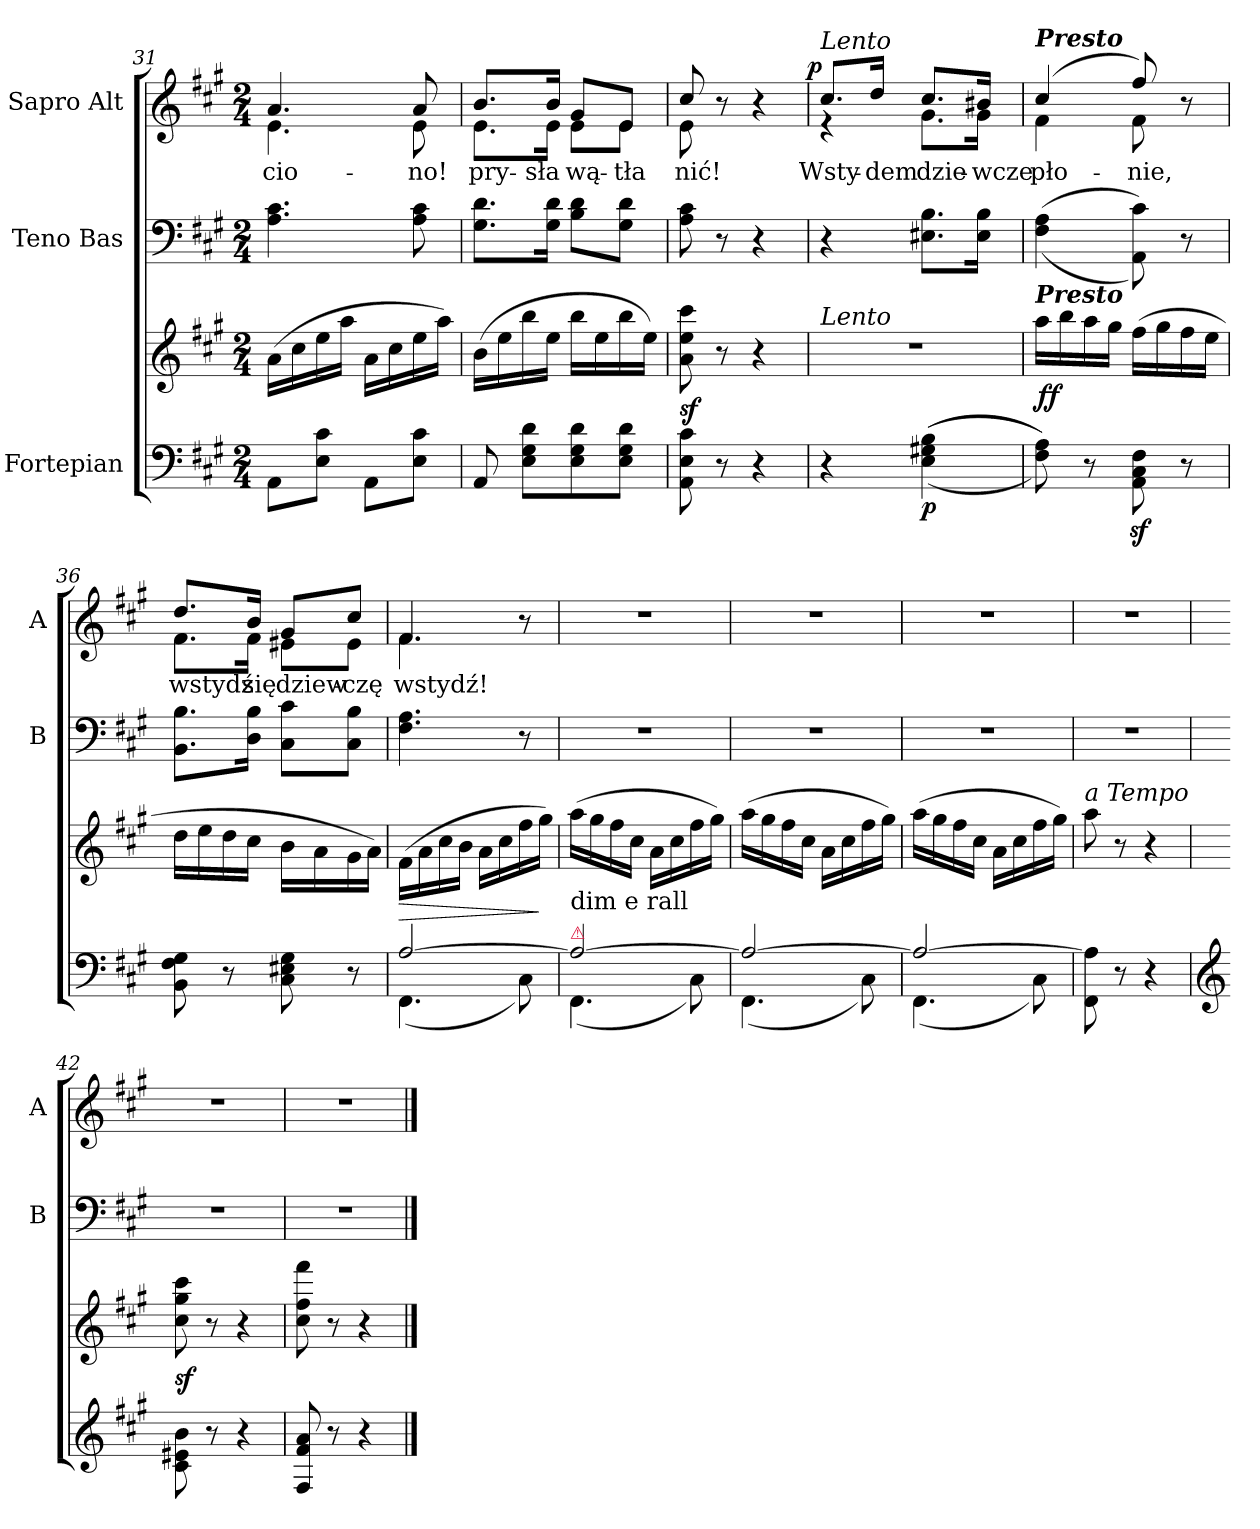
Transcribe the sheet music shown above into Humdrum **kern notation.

**kern	**kern	**dynam	**kern	**kern	**text	**dynam
*part3	*part3	*part3	*part2	*part1	*part1	*part1
*staff4	*staff3	*staff3/4	*staff2	*staff1	*staff1	*staff1
*I"Fortepian	*	*	*I"Teno Bas	*I"Sapro Alt	*	*
*	*	*	*I'B	*I'A	*	*
*clefF4	*clefG2	*	*clefF4	*clefG2	*	*
*k[f#c#g#]	*k[f#c#g#]	*	*k[f#c#g#]	*k[f#c#g#]	*	*
*M2/4	*M2/4	*	*M2/4	*M2/4	*	*
=31	=31	=31	=31	=31	=31	=31
*	*	*	*	*^	*	*
8AA\L	(16a\LL	.	4.A\ 4.c#\	4.a/	4.e\	-cio-	.
.	16cc#\	.	.	.	.	.	.
8E\ 8c#\J	16ee\	.	.	.	.	.	.
.	16aa\JJ	.	.	.	.	.	.
8AA\L	16a\LL	.	.	.	.	.	.
.	16cc#\	.	.	.	.	.	.
8E\ 8c#\J	16ee\	.	8A\ 8c#\	8a/	8e\	-no!	.
.	16aa\JJ)	.	.	.	.	.	.
=32	=32	=32	=32	=32	=32	=32	=32
8AA/	(16b\LL	.	8.G#\ 8.d\L	8.b/L	8.e\L	pry-	.
.	16ee\	.	.	.	.	.	.
8E\ 8G#\ 8d\L	16bb\	.	.	.	.	.	.
.	16ee\JJ	.	16G#\ 16d\Jk	16b/Jk	16e\Jk	-sła	.
8E\ 8G#\ 8d\	16bb\LL	.	8B\ 8d\L	8g#/L	8e\L	wą-	.
.	16ee\	.	.	.	.	.	.
8E\ 8G#\ 8d\J	16bb\	.	8G#\ 8d\J	8e/J	8e\J	-tła	.
.	16ee\JJ)	.	.	.	.	.	.
=33	=33	=33	=33	=33	=33	=33	=33
8AA\ 8E\ 8c#\	8a\ 8ee\ 8ccc#\	sf	8A\ 8c#\	8cc#/	8e\	nić!	.
8r	8r	.	8r	8r	8ryy	.	.
4r	4r	.	4r	4r	4ryy	.	.
=34	=34	=34	=34	=34	=34	=34	=34
!	!	!	!	!LO:TX:a:i:t=Lento	!	!	!
!	!LO:TX:a:i:t=Lento	!	!	!	!	!	!
!	!	!	!	!	!	!	!LO:DY:b:rj
4r	2r	.	4r	8.cc#/L	4r	Wsty-	p
.	.	.	.	16dd/Jk	.	-dem	.
!	!	!LO:DY:b=2	!	!	!	!	!
(<(>(>4E\ 4G#X\ 4B\	.	p	8.E#X\ 8.B\L	8.cc#/L	8.g#\L	dzie-	.
.	.	.	16E#\ 16B\Jk	16b#X/Jk	16g#\Jk	-wcze	.
=35	=35	=35	=35	=35	=35	=35	=35
!	!	!	!	!LO:TX:a:Bi:t=Presto	!	!	!
!	!LO:TX:a:Bi:t=Presto	!	!	!	!	!	!
8F#\ 8A\)))	16aa\LL	.	(<(>4F#\ 4A\	(4cc#/	4f#\	pło-	.
!	!	!LO:DY:rj	!	!	!	!	!
.	16bb\	ff	.	.	.	.	.
8r	16aa\	.	.	.	.	.	.
.	16gg#\JJ	.	.	.	.	.	.
8AAz<\ 8C#z<\ 8F#z<\	(16ff#\LL	.	8AA\ 8c#\))	8ff#/)	8f#\	-nie,	.
.	16gg#\	.	.	.	.	.	.
8r	16ff#\	.	8r	8r	8ryy	.	.
.	16ee\JJ	.	.	.	.	.	.
=36	=36	=36	=36	=36	=36	=36	=36
8BB\ 8F#\ 8G#\	16dd\LL	.	8.BB\ 8.B\L	8.dd/L	8.f#\L	wstydź	.
.	16ee\	.	.	.	.	.	.
8r	16dd\	.	.	.	.	.	.
.	16cc#\JJ	.	16D\ 16B\Jk	16b/Jk	16f#\Jk	się	.
8C#\ 8E#X\ 8G#\	16b\LL	.	8C#\ 8c#\L	8g#/L	8e#X\L	dziew-	.
.	16a\	.	.	.	.	.	.
8r	16g#\	.	8C#\ 8B\J	8cc#/J	8e#\J	-czę	.
.	16a\JJ)	.	.	.	.	.	.
=37	=37	=37	=37	=37	=37	=37	=37
*^	*	*	*	*	*	*	*
[2A/	(4.FF#\	(16f#\LL	>	4.F#\ 4.A\	4.f#/	4.f#\	wstydź!	.
.	.	16a\	.	.	.	.	.	.
.	.	16cc#\	.	.	.	.	.	.
.	.	16b\JJ	.	.	.	.	.	.
.	.	16a\LL	.	.	.	.	.	.
.	.	16cc#\	.	.	.	.	.	.
.	8C#\)	16ff#\	.	8r	8r	8ryy	.	.
.	.	16gg#\JJ)	]	.	.	.	.	.
*	*	*	*	*	*v	*v	*	*
=38	=38	=38	=38	=38	=38	=38	=38
!	!	!LO:TX:c:t=dim e rall	!	!	!	!	!
!LO:TX:a:color=crimson:t=⚠	!	!	!	!	!	!	!
2A/_	(4.FF#\	(16aa\LL	.	2r	2r	.	.
.	.	16gg#\	.	.	.	.	.
.	.	16ff#\	.	.	.	.	.
.	.	16cc#\JJ	.	.	.	.	.
.	.	16a\LL	.	.	.	.	.
.	.	16cc#\	.	.	.	.	.
.	8C#\)	16ff#\	.	.	.	.	.
.	.	16gg#\JJ)	.	.	.	.	.
=39	=39	=39	=39	=39	=39	=39	=39
2A/_	(4.FF#\	(16aa\LL	.	2r	2r	.	.
.	.	16gg#\	.	.	.	.	.
.	.	16ff#\	.	.	.	.	.
.	.	16cc#\JJ	.	.	.	.	.
.	.	16a\LL	.	.	.	.	.
.	.	16cc#\	.	.	.	.	.
.	8C#\)	16ff#\	.	.	.	.	.
.	.	16gg#\JJ)	.	.	.	.	.
=40	=40	=40	=40	=40	=40	=40	=40
2A/_	(4.FF#\	(16aa\LL	.	2r	2r	.	.
.	.	16gg#\	.	.	.	.	.
.	.	16ff#\	.	.	.	.	.
.	.	16cc#\JJ	.	.	.	.	.
.	.	16a\LL	.	.	.	.	.
.	.	16cc#\	.	.	.	.	.
.	8C#\)	16ff#\	.	.	.	.	.
.	.	16gg#\JJ)	.	.	.	.	.
*v	*v	*	*	*	*	*	*
=41	=41	=41	=41	=41	=41	=41
!	!LO:TX:a:i:t=a Tempo	!	!	!	!	!
8FF#\ 8A]\	8aa\	.	2r	2r	.	.
8r	8r	.	.	.	.	.
4r	4r	.	.	.	.	.
=42	=42	=42	=42	=42	=42	=42
*clefG2	*	*	*	*	*	*
8c#\ 8e#X\ 8b\	8cc#\ 8gg#\ 8ccc#\	sf	2r	2r	.	.
8r	8r	.	.	.	.	.
4r	4r	.	.	.	.	.
=43	=43	=43	=43	=43	=43	=43
8F#/ 8f#/ 8a/	8cc#\ 8ff#\ 8fff#\	.	2r	2r	.	.
8r	8r	.	.	.	.	.
4r	4r	.	.	.	.	.
==	==	==	==	==	==	==
*-	*-	*-	*-	*-	*-	*-
